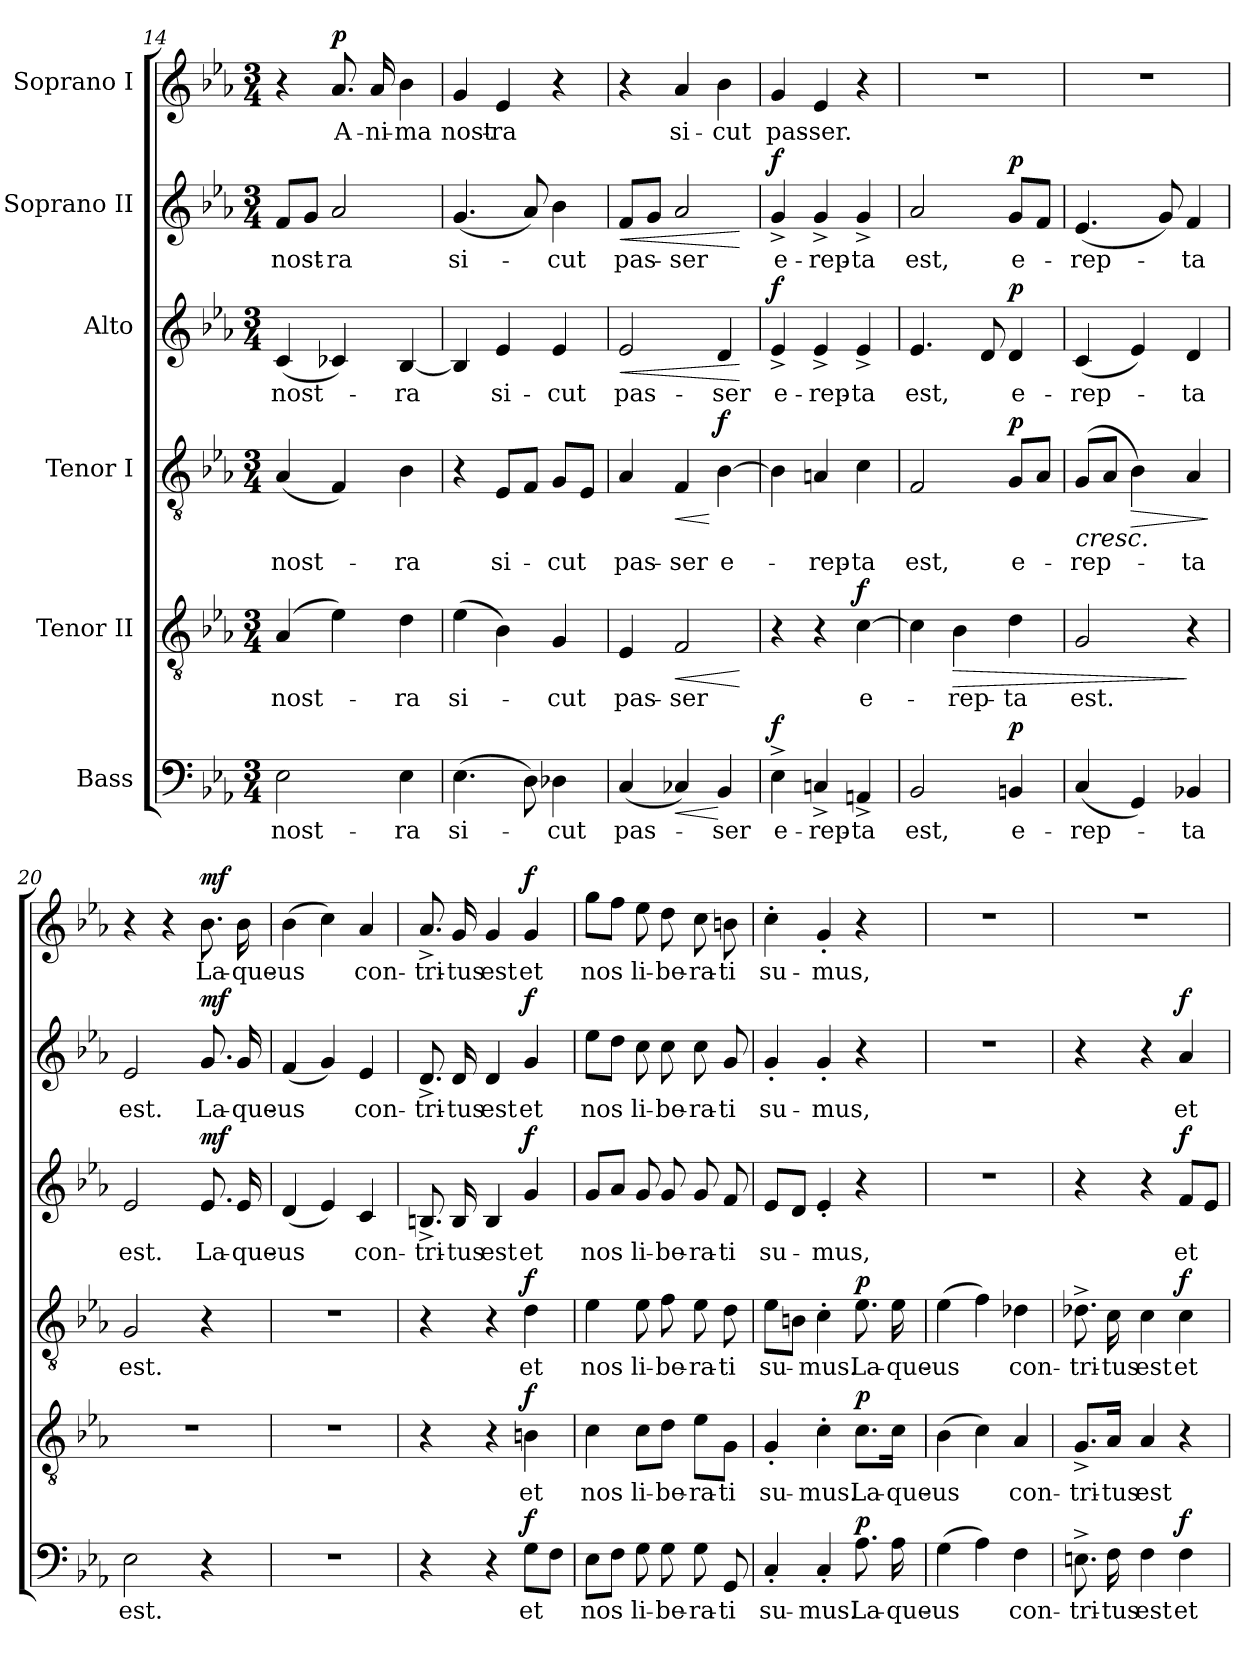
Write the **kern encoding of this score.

**kern	**text	**dynam	**kern	**text	**dynam	**kern	**text	**dynam	**kern	**text	**dynam	**kern	**text	**dynam	**kern	**text	**dynam
*part6	*part6	*part6	*part5	*part5	*part5	*part4	*part4	*part4	*part3	*part3	*part3	*part2	*part2	*part2	*part1	*part1	*part1
*staff6	*staff6	*staff6	*staff5	*staff5	*staff5	*staff4	*staff4	*staff4	*staff3	*staff3	*staff3	*staff2	*staff2	*staff2	*staff1	*staff1	*staff1
*I"Bass	*	*	*I"Tenor II	*	*	*I"Tenor I	*	*	*I"Alto	*	*	*I"Soprano II	*	*	*I"Soprano I	*	*
*clefF4	*	*	*clefGv2	*	*	*clefGv2	*	*	*clefG2	*	*	*clefG2	*	*	*clefG2	*	*
*k[b-e-a-]	*	*	*k[b-e-a-]	*	*	*k[b-e-a-]	*	*	*k[b-e-a-]	*	*	*k[b-e-a-]	*	*	*k[b-e-a-]	*	*
*E-:	*	*	*E-:	*	*	*E-:	*	*	*E-:	*	*	*E-:	*	*	*E-:	*	*
*M3/4	*	*	*M3/4	*	*	*M3/4	*	*	*M3/4	*	*	*M3/4	*	*	*M3/4	*	*
=14	=14	=14	=14	=14	=14	=14	=14	=14	=14	=14	=14	=14	=14	=14	=14	=14	=14
!	!LO:LY:b	!	!	!LO:LY:b	!	!	!LO:LY:b	!	!	!LO:LY:b	!	!	!LO:LY:b	!	!	!	!
2E-\	nost-	.	(4A-/	nost-	.	(<4A-/	nost-	.	(<4c/	nost-	.	8f/L	nost-	.	4r	.	.
.	.	.	.	.	.	.	.	.	.	.	.	8g/J	.	.	.	.	.
!	!	!	!	!	!	!	!	!	!	!	!	!	!LO:LY:b	!	!	!LO:LY:b	!LO:DY:a
.	.	.	4e-\)	.	.	4F/)	.	.	4c-X/)	.	.	2a-/	-ra	.	8.a-/	A-	p
!	!	!	!	!	!	!	!	!	!	!	!	!	!	!	!	!LO:LY:b	!
.	.	.	.	.	.	.	.	.	.	.	.	.	.	.	16a-/	-ni-	.
!	!LO:LY:b	!	!	!LO:LY:b	!	!	!LO:LY:b	!	!	!LO:LY:b	!	!	!	!	!	!LO:LY:b	!
4E-\	-ra	.	4d\	-ra	.	4B-\	-ra	.	[4B-/	-ra	.	.	.	.	4b-\	-ma	.
=15	=15	=15	=15	=15	=15	=15	=15	=15	=15	=15	=15	=15	=15	=15	=15	=15	=15
!	!LO:LY:b	!	!	!LO:LY:b	!	!	!	!	!	!	!	!	!LO:LY:b	!	!	!LO:LY:b	!
(>4.E-\	si-	.	(>4e-\	si-	.	4r	.	.	4B-/]	.	.	(<4.g/	si-	.	4g/	nost-	.
!	!	!	!	!	!	!	!LO:LY:b	!	!	!LO:LY:b	!	!	!	!	!	!LO:LY:b	!
.	.	.	4B-\)	.	.	8E-/L	si-	.	4e-/	si-	.	.	.	.	4e-/	-ra	.
8D\)	.	.	.	.	.	8F/J	.	.	.	.	.	8a-/)	.	.	.	.	.
!	!LO:LY:b	!	!	!LO:LY:b	!	!	!LO:LY:b	!	!	!LO:LY:b	!	!	!LO:LY:b	!	!	!	!
4D-X\	-cut	.	4G/	-cut	.	8G/L	-cut	.	4e-/	-cut	.	4b-\	-cut	.	4r	.	.
.	.	.	.	.	.	8E-/J	.	.	.	.	.	.	.	.	.	.	.
=16	=16	=16	=16	=16	=16	=16	=16	=16	=16	=16	=16	=16	=16	=16	=16	=16	=16
!	!LO:LY:b	!	!	!LO:LY:b	!	!	!LO:LY:b	!	!	!LO:LY:b	!LO:HP:b	!	!LO:LY:b	!LO:HP:b	!	!	!
(<4C/	pas-	.	4E-/	pas-	.	4A-/	pas-	.	2e-/	pas-	<	8f/L	pas-	<	4r	.	.
.	.	.	.	.	.	.	.	.	.	.	.	8g/J	.	.	.	.	.
!	!	!LO:HP:b	!	!LO:LY:b	!LO:HP:b	!	!LO:LY:b	!LO:HP:b	!	!	!	!	!LO:LY:b	!	!	!LO:LY:b	!
4C-X/)	.	<	2F/	-ser	<	4F/	-ser	<	.	.	.	2a-/	-ser	.	4a-/	si-	.
!	!LO:LY:b	!	!	!	!	!	!LO:LY:b	!LO:DY:n=1:a	!	!LO:LY:b	!	!	!	!	!	!LO:LY:b	!
4BB-/	-ser	[	.	.	.	[4B-\	e-	[ f	4d/	-ser	.	.	.	.	4b-\	-cut	.
.	.	.	.	.	[	.	.	.	.	.	[	.	.	[	.	.	.
=17	=17	=17	=17	=17	=17	=17	=17	=17	=17	=17	=17	=17	=17	=17	=17	=17	=17
!	!LO:LY:b	!LO:DY:a	!	!	!	!	!	!	!	!LO:LY:b	!LO:DY:a	!	!LO:LY:b	!LO:DY:a	!	!LO:LY:b	!
4E-^>\	e-	f	4r	.	.	4B-\]	.	.	4e-^</	e-	f	4g^</	e-	f	4g/	pas-	.
!	!LO:LY:b	!	!	!	!	!	!LO:LY:b	!	!	!LO:LY:b	!	!	!LO:LY:b	!	!	!LO:LY:b	!
4Cn^</	-rep-	.	4r	.	.	4An/	-rep-	.	4e-^</	-rep-	.	4g^</	-rep-	.	4e-/	-ser.	.
!	!LO:LY:b	!	!	!LO:LY:b	!LO:DY:a	!	!LO:LY:b	!	!	!LO:LY:b	!	!	!LO:LY:b	!	!	!	!
4AAn^</	-ta	.	[4c\	e-	f	4c\	-ta	.	4e-^</	-ta	.	4g^</	-ta	.	4r	.	.
=18	=18	=18	=18	=18	=18	=18	=18	=18	=18	=18	=18	=18	=18	=18	=18	=18	=18
!	!LO:LY:b	!	!	!	!	!	!LO:LY:b	!	!	!LO:LY:b	!	!	!LO:LY:b	!	!	!	!
2BB-/	est,	.	4c\]	.	.	2F/	est,	.	4.e-/	est,	.	2a-/	est,	.	2.r	.	.
!	!	!	!	!LO:LY:b	!LO:HP:b	!	!	!	!	!	!	!	!	!	!	!	!
.	.	.	4B-\	-rep-	>	.	.	.	.	.	.	.	.	.	.	.	.
.	.	.	.	.	.	.	.	.	8d/	.	.	.	.	.	.	.	.
!	!LO:LY:b	!LO:DY:a	!	!LO:LY:b	!	!	!LO:LY:b	!LO:DY:a	!	!LO:LY:b	!LO:DY:a	!	!LO:LY:b	!LO:DY:a	!	!	!
4BBn/	e-	p	4d\	-ta	.	8G/L	e-	p	4d/	e-	p	8g/L	e-	p	.	.	.
.	.	.	.	.	.	8A-/J	.	.	.	.	.	8f/J	.	.	.	.	.
!!LO:LB:g=z
=19	=19	=19	=19	=19	=19	=19	=19	=19	=19	=19	=19	=19	=19	=19	=19	=19	=19
!	!LO:LY:b	!	!	!LO:LY:b	!	!	!LO:LY:b	!LO:HP:b	!	!LO:LY:b	!	!	!LO:LY:b	!	!	!	!
(<4C/	-rep-	.	2G/	est.	.	(>8G/L	-rep-	<	(<4c/	-rep-	.	(<4.e-/	-rep-	.	2.r	.	.
.	.	.	.	.	.	8A-/J	.	.	.	.	.	.	.	.	.	.	.
!	!	!	!	!	!	!	!	!LO:HP:b	!	!	!	!	!	!	!	!	!
4GG/)	.	.	.	.	.	4B-\)	.	>	4e-/)	.	.	.	.	.	.	.	.
.	.	.	.	.	.	.	.	.	.	.	.	8g/)	.	.	.	.	.
!	!LO:LY:b	!	!	!	!	!	!LO:LY:b	!	!	!LO:LY:b	!	!	!LO:LY:b	!	!	!	!
4BB-X/	-ta	.	4r	.	]	4A-/	-ta	[	4d/	-ta	.	4f/	-ta	.	.	.	.
.	.	.	.	.	.	.	.	]	.	.	.	.	.	.	.	.	.
=20	=20	=20	=20	=20	=20	=20	=20	=20	=20	=20	=20	=20	=20	=20	=20	=20	=20
!	!LO:LY:b	!	!	!	!	!	!LO:LY:b	!	!	!LO:LY:b	!	!	!LO:LY:b	!	!	!	!
2E-\	est.	.	2.r	.	.	2G/	est.	.	2e-/	est.	.	2e-/	est.	.	4r	.	.
.	.	.	.	.	.	.	.	.	.	.	.	.	.	.	4r	.	.
!	!	!	!	!	!	!	!	!	!	!LO:LY:b	!LO:DY:a	!	!LO:LY:b	!LO:DY:a	!	!LO:LY:b	!LO:DY:a
4r	.	.	.	.	.	4r	.	.	8.e-/	La-	mf	8.g/	La-	mf	8.b-\	La-	mf
!	!	!	!	!	!	!	!	!	!	!LO:LY:b	!	!	!LO:LY:b	!	!	!LO:LY:b	!
.	.	.	.	.	.	.	.	.	16e-/	-que-	.	16g/	-que-	.	16b-\	-que-	.
=21	=21	=21	=21	=21	=21	=21	=21	=21	=21	=21	=21	=21	=21	=21	=21	=21	=21
!	!	!	!	!	!	!	!	!	!	!LO:LY:b	!	!	!LO:LY:b	!	!	!LO:LY:b	!
2.r	.	.	2.r	.	.	2.r	.	.	(<4d/	-us	.	(<4f/	-us	.	(>4b-\	-us	.
.	.	.	.	.	.	.	.	.	4e-/)	.	.	4g/)	.	.	4cc\)	.	.
!	!	!	!	!	!	!	!	!	!	!LO:LY:b	!	!	!LO:LY:b	!	!	!LO:LY:b	!
.	.	.	.	.	.	.	.	.	4c/	con-	.	4e-/	con-	.	4a-/	con-	.
=22	=22	=22	=22	=22	=22	=22	=22	=22	=22	=22	=22	=22	=22	=22	=22	=22	=22
!	!	!	!	!	!	!	!	!	!	!LO:LY:b	!	!	!LO:LY:b	!	!	!LO:LY:b	!
4r	.	.	4r	.	.	4r	.	.	8.Bn^</	-tri-	.	8.d^</	-tri-	.	8.a-^</	-tri-	.
!	!	!	!	!	!	!	!	!	!	!LO:LY:b	!	!	!LO:LY:b	!	!	!LO:LY:b	!
.	.	.	.	.	.	.	.	.	16B/	-tus	.	16d/	-tus	.	16g/	-tus	.
!	!	!	!	!	!	!	!	!	!	!LO:LY:b	!	!	!LO:LY:b	!	!	!LO:LY:b	!
4r	.	.	4r	.	.	4r	.	.	4B/	est	.	4d/	est	.	4g/	est	.
!	!LO:LY:b	!LO:DY:a	!	!LO:LY:b	!LO:DY:a	!	!LO:LY:b	!LO:DY:a	!	!LO:LY:b	!LO:DY:a	!	!LO:LY:b	!LO:DY:a	!	!LO:LY:b	!LO:DY:a
8G\L	et	f	4Bn\	et	f	4d\	et	f	4g/	et	f	4g/	et	f	4g/	et	f
8F\J	.	.	.	.	.	.	.	.	.	.	.	.	.	.	.	.	.
=23	=23	=23	=23	=23	=23	=23	=23	=23	=23	=23	=23	=23	=23	=23	=23	=23	=23
!	!LO:LY:b	!	!	!LO:LY:b	!	!	!LO:LY:b	!	!	!LO:LY:b	!	!	!LO:LY:b	!	!	!LO:LY:b	!
8E-\L	nos	.	4c\	nos	.	4e-\	nos	.	8g/L	nos	.	8ee-\L	nos	.	8gg\L	nos	.
8F\J	.	.	.	.	.	.	.	.	8a-/J	.	.	8dd\J	.	.	8ff\J	.	.
!	!LO:LY:b	!	!	!LO:LY:b	!	!	!LO:LY:b	!	!	!LO:LY:b	!	!	!LO:LY:b	!	!	!LO:LY:b	!
8G\	li-	.	8c\L	li-	.	8e-\	li-	.	8g/	li-	.	8cc\	li-	.	8ee-\	li-	.
!	!LO:LY:b	!	!	!LO:LY:b	!	!	!LO:LY:b	!	!	!LO:LY:b	!	!	!LO:LY:b	!	!	!LO:LY:b	!
8G\	-be-	.	8d\J	-be-	.	8f\	-be-	.	8g/	-be-	.	8cc\	-be-	.	8dd\	-be-	.
!	!LO:LY:b	!	!	!LO:LY:b	!	!	!LO:LY:b	!	!	!LO:LY:b	!	!	!LO:LY:b	!	!	!LO:LY:b	!
8G\	-ra-	.	8e-\L	-ra-	.	8e-\	-ra-	.	8g/	-ra-	.	8cc\	-ra-	.	8cc\	-ra-	.
!	!LO:LY:b	!	!	!LO:LY:b	!	!	!LO:LY:b	!	!	!LO:LY:b	!	!	!LO:LY:b	!	!	!LO:LY:b	!
8GG/	-ti	.	8G\J	-ti	.	8d\	-ti	.	8f/	-ti	.	8g/	-ti	.	8bn\	-ti	.
=24	=24	=24	=24	=24	=24	=24	=24	=24	=24	=24	=24	=24	=24	=24	=24	=24	=24
!	!LO:LY:b	!	!	!LO:LY:b	!	!	!LO:LY:b	!	!	!LO:LY:b	!	!	!LO:LY:b	!	!	!LO:LY:b	!
4C'</	su-	.	4G'</	su-	.	8e-\L	su-	.	8e-/L	su-	.	4g'</	su-	.	4cc'>\	su-	.
.	.	.	.	.	.	8Bn\J	.	.	8d/J	.	.	.	.	.	.	.	.
!	!LO:LY:b	!	!	!LO:LY:b	!	!	!LO:LY:b	!	!	!LO:LY:b	!	!	!LO:LY:b	!	!	!LO:LY:b	!
4C'</	-mus.	.	4c'>\	-mus.	.	4c'>\	-mus.	.	4e-'</	-mus,	.	4g'</	-mus,	.	4g'</	-mus,	.
!	!LO:LY:b	!LO:DY:a	!	!LO:LY:b	!LO:DY:a	!	!LO:LY:b	!LO:DY:a	!	!	!	!	!	!	!	!	!
8.A-\	La-	p	8.c\L	La-	p	8.e-\	La-	p	4r	.	.	4r	.	.	4r	.	.
!	!LO:LY:b	!	!	!LO:LY:b	!	!	!LO:LY:b	!	!	!	!	!	!	!	!	!	!
16A-\	-que-	.	16c\Jk	-que-	.	16e-\	-que-	.	.	.	.	.	.	.	.	.	.
!!LO:PB:g=z
=25	=25	=25	=25	=25	=25	=25	=25	=25	=25	=25	=25	=25	=25	=25	=25	=25	=25
!	!LO:LY:b	!	!	!LO:LY:b	!	!	!LO:LY:b	!	!	!	!	!	!	!	!	!	!
(>4G\	-us	.	(>4B-\	-us	.	(>4e-\	-us	.	2.r	.	.	2.r	.	.	2.r	.	.
4A-\)	.	.	4c\)	.	.	4f\)	.	.	.	.	.	.	.	.	.	.	.
!	!LO:LY:b	!	!	!LO:LY:b	!	!	!LO:LY:b	!	!	!	!	!	!	!	!	!	!
4F\	con-	.	4A-/	con-	.	4d-X\	con-	.	.	.	.	.	.	.	.	.	.
=26	=26	=26	=26	=26	=26	=26	=26	=26	=26	=26	=26	=26	=26	=26	=26	=26	=26
!	!LO:LY:b	!	!	!LO:LY:b	!	!	!LO:LY:b	!	!	!	!	!	!	!	!	!	!
8.En^>\	-tri-	.	8.G^</L	-tri-	.	8.d-X^>\	-tri-	.	4r	.	.	4r	.	.	2.r	.	.
!	!LO:LY:b	!	!	!LO:LY:b	!	!	!LO:LY:b	!	!	!	!	!	!	!	!	!	!
16F\	-tus	.	16A-/Jk	-tus	.	16c\	-tus	.	.	.	.	.	.	.	.	.	.
!	!LO:LY:b	!	!	!LO:LY:b	!	!	!LO:LY:b	!	!	!	!	!	!	!	!	!	!
4F\	est	.	4A-/	est	.	4c\	est	.	4r	.	.	4r	.	.	.	.	.
!	!LO:LY:b	!LO:DY:a	!	!	!	!	!LO:LY:b	!LO:DY:a	!	!LO:LY:b	!LO:DY:a	!	!LO:LY:b	!LO:DY:a	!	!	!
4F\	et	f	4r	.	.	4c\	et	f	8f/L	et	f	4a-/	et	f	.	.	.
.	.	.	.	.	.	.	.	.	8e-/J	.	.	.	.	.	.	.	.
=	=	=	=	=	=	=	=	=	=	=	=	=	=	=	=	=	=
*-	*-	*-	*-	*-	*-	*-	*-	*-	*-	*-	*-	*-	*-	*-	*-	*-	*-
